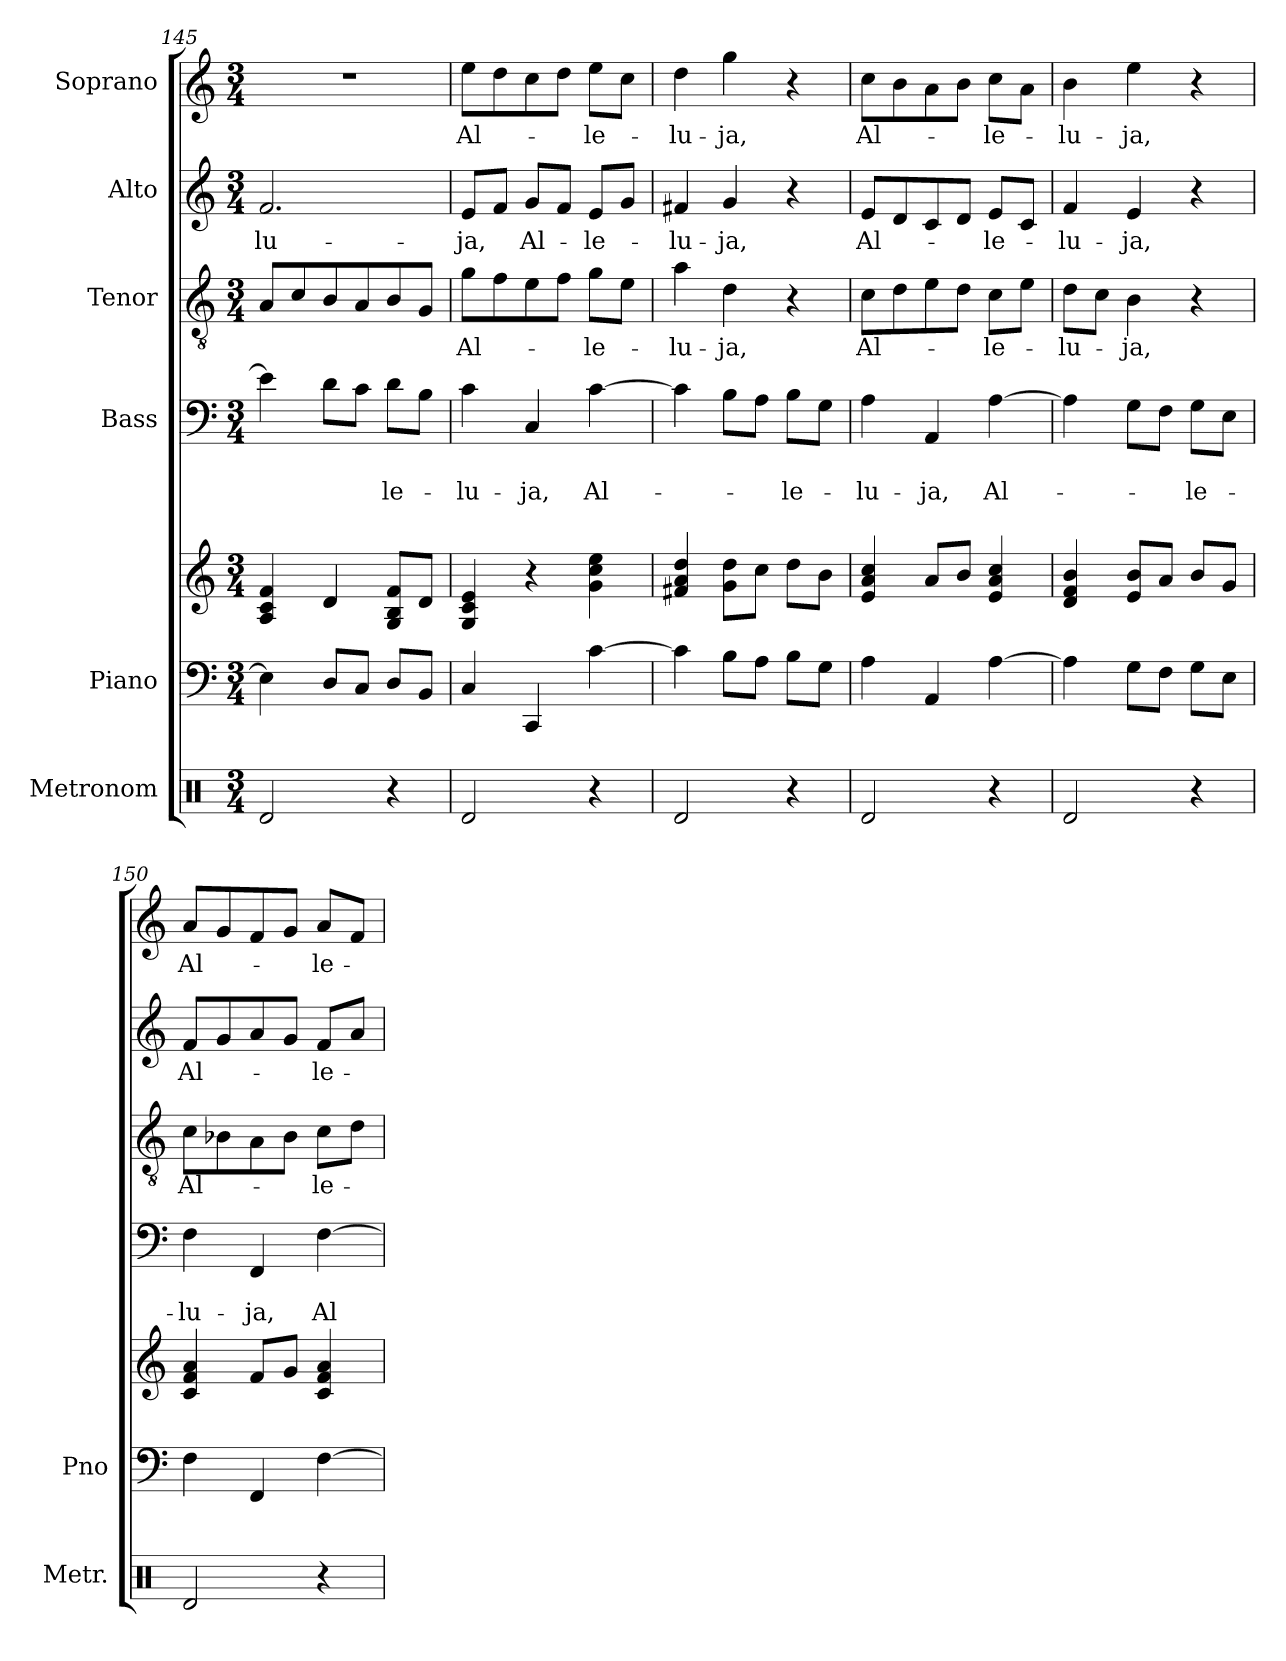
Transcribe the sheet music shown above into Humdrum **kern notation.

**kern	**kern	**kern	**kern	**text	**text	**text	**kern	**text	**kern	**text	**kern	**text
*part6	*part5	*part5	*part4	*part4	*part4	*part4	*part3	*part3	*part2	*part2	*part1	*part1
*staff7	*staff6	*staff5	*staff4	*staff4	*staff4	*staff4	*staff3	*staff3	*staff2	*staff2	*staff1	*staff1
*I"Metronom	*I"Piano	*	*I"Bass	*	*	*	*I"Tenor	*	*I"Alto	*	*I"Soprano	*
*I'Metr.	*I'Pno	*	*	*	*	*	*	*	*	*	*	*
*clefX	*clefF4	*clefG2	*clefF4	*	*	*	*clefGv2	*	*clefG2	*	*clefG2	*
*k[]	*k[]	*k[]	*k[]	*	*	*	*k[]	*	*k[]	*	*k[]	*
*M3/4	*M3/4	*M3/4	*M3/4	*	*	*	*M3/4	*	*M3/4	*	*M3/4	*
=145	=145	=145	=145	=145	=145	=145	=145	=145	=145	=145	=145	=145
!	!	!	!	!	!	!	!	!	!	!LO:LY:b	!	!
2Rd/	4E\]	4A/ 4c/ 4f/	4e\]	.	.	.	8A/L	.	2.f/	-lu-	2.r	.
.	.	.	.	.	.	.	8c/	.	.	.	.	.
.	8D/L	4d/	8d\L	.	.	.	8B/	.	.	.	.	.
.	8C/J	.	8c\J	.	.	.	8A/	.	.	.	.	.
!	!	!	!	!	!LO:LY:b	!	!	!	!	!	!	!
4r	8D/L	8G/ 8B/ 8f/L	8d\L	.	-le-	.	8B/	.	.	.	.	.
.	8BB/J	8d/J	8B\J	.	.	.	8G/J	.	.	.	.	.
=146	=146	=146	=146	=146	=146	=146	=146	=146	=146	=146	=146	=146
!	!	!	!	!	!LO:LY:b	!	!	!LO:LY:b	!	!LO:LY:b	!	!LO:LY:b
2Rd/	4C/	4G/ 4c/ 4e/	4c\	.	-lu-	.	8g\L	Al-	8e/L	-ja,	8ee\L	Al-
.	.	.	.	.	.	.	8f\	.	8f/J	.	8dd\	.
!	!	!	!	!	!LO:LY:b	!	!	!	!	!LO:LY:b	!	!
.	4CC/	4r	4C/	.	-ja,	.	8e\	.	8g/L	Al-	8cc\	.
.	.	.	.	.	.	.	8f\J	.	8f/J	.	8dd\J	.
!	!	!	!	!	!LO:LY:b	!	!	!LO:LY:b	!	!LO:LY:b	!	!LO:LY:b
4r	[4c\	4g\ 4cc\ 4ee\	[4c\	.	Al-	.	8g\L	-le-	8e/L	-le-	8ee\L	-le-
.	.	.	.	.	.	.	8e\J	.	8g/J	.	8cc\J	.
!!LO:PB:g=z
=147	=147	=147	=147	=147	=147	=147	=147	=147	=147	=147	=147	=147
!	!	!	!	!	!	!LO:LY:b	!	!LO:LY:b	!	!LO:LY:b	!	!LO:LY:b
2Rd/	4c\]	4f#X/ 4a/ 4dd/	4c\]	.	.	­	4a\	-lu-	4f#X/	-lu-	4dd\	-lu-
!	!	!	!	!	!	!LO:LY:b	!	!LO:LY:b	!	!LO:LY:b	!	!LO:LY:b
.	8B\L	8g\ 8dd\L	8B\L	.	.	­	4d\	-ja,	4g/	-ja,	4gg\	-ja,
.	8A\J	8cc\J	8A\J	.	.	.	.	.	.	.	.	.
!	!	!	!	!	!LO:LY:b	!	!	!	!	!	!	!
4r	8B\L	8dd\L	8B\L	.	-le-	.	4r	.	4r	.	4r	.
.	8G\J	8b\J	8G\J	.	.	.	.	.	.	.	.	.
=148	=148	=148	=148	=148	=148	=148	=148	=148	=148	=148	=148	=148
!	!	!	!	!	!LO:LY:b	!	!	!LO:LY:b	!	!LO:LY:b	!	!LO:LY:b
2Rd/	4A\	4e/ 4a/ 4cc/	4A\	.	-lu-	.	8c\L	Al-	8e/L	Al-	8cc\L	Al-
.	.	.	.	.	.	.	8d\	.	8d/	.	8b\	.
!	!	!	!	!	!LO:LY:b	!	!	!	!	!	!	!
.	4AA/	8a/L	4AA/	.	-ja,	.	8e\	.	8c/	.	8a\	.
.	.	8b/J	.	.	.	.	8d\J	.	8d/J	.	8b\J	.
!	!	!	!	!	!LO:LY:b	!	!	!LO:LY:b	!	!LO:LY:b	!	!LO:LY:b
4r	[4A\	4e/ 4a/ 4cc/	[4A\	.	Al-	.	8c\L	-le-	8e/L	-le-	8cc\L	-le-
.	.	.	.	.	.	.	8e\J	.	8c/J	.	8a\J	.
=149	=149	=149	=149	=149	=149	=149	=149	=149	=149	=149	=149	=149
!	!	!	!	!	!	!	!	!LO:LY:b	!	!LO:LY:b	!	!LO:LY:b
2Rd/	4A\]	4d/ 4f/ 4b/	4A\]	.	.	.	8d\L	-lu-	4f/	-lu-	4b\	-lu-
.	.	.	.	.	.	.	8c\J	.	.	.	.	.
!	!	!	!	!	!	!	!	!LO:LY:b	!	!LO:LY:b	!	!LO:LY:b
.	8G\L	8e/ 8b/L	8G\L	.	.	.	4B\	-ja,	4e/	-ja,	4ee\	-ja,
.	8F\J	8a/J	8F\J	.	.	.	.	.	.	.	.	.
!	!	!	!	!	!LO:LY:b	!	!	!	!	!	!	!
4r	8G\L	8b/L	8G\L	.	-le-	.	4r	.	4r	.	4r	.
.	8E\J	8g/J	8E\J	.	.	.	.	.	.	.	.	.
=150	=150	=150	=150	=150	=150	=150	=150	=150	=150	=150	=150	=150
!	!	!	!	!	!LO:LY:b	!	!	!LO:LY:b	!	!LO:LY:b	!	!LO:LY:b
2Rd/	4F\	4c/ 4f/ 4a/	4F\	.	-lu-	.	8c\L	Al-	8f/L	Al-	8a/L	Al-
.	.	.	.	.	.	.	8B-X\	.	8g/	.	8g/	.
!	!	!	!	!	!LO:LY:b	!	!	!	!	!	!	!
.	4FF/	8f/L	4FF/	.	-ja,	.	8A\	.	8a/	.	8f/	.
.	.	8g/J	.	.	.	.	8B-\J	.	8g/J	.	8g/J	.
!	!	!	!	!	!LO:LY:b	!	!	!LO:LY:b	!	!LO:LY:b	!	!LO:LY:b
4r	[4F\	4c/ 4f/ 4a/	[4F\	.	Al-	.	8c\L	-le-	8f/L	-le-	8a/L	-le-
.	.	.	.	.	.	.	8d\J	.	8a/J	.	8f/J	.
=	=	=	=	=	=	=	=	=	=	=	=	=
*-	*-	*-	*-	*-	*-	*-	*-	*-	*-	*-	*-	*-
